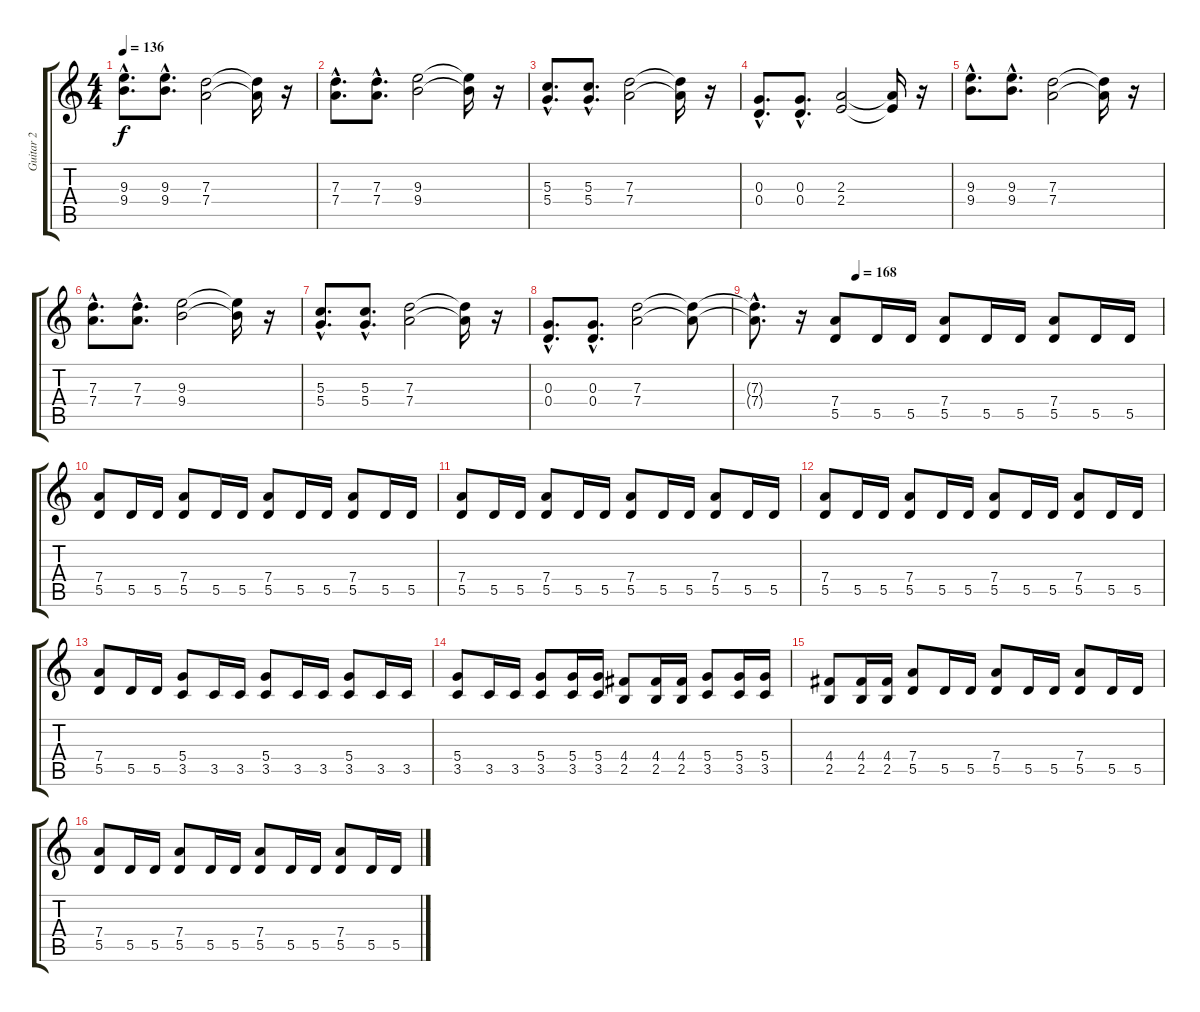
\track ("Guitar 2" "Guitar 2") {instrument distortionguitar}
\staff {score tabs}
\tuning (E4 B3 G3 D3 A2 E2) {hide}
\ts (4 4)
\tempo 136
\clef g2
\ks c
(9.3{hac} 9.4{hac}).8{d dy f} (9.3{hac} 9.4{hac}).8{d} (7.3 7.4).2 (7.3{t} 7.4{t}).16 r.16 |
(7.3{hac} 7.4{hac}).8{d} (7.3{hac} 7.4{hac}).8{d} (9.3 9.4).2 (9.3{t} 9.4{t}).16 r.16 |
(5.3{hac} 5.4{hac}).8{d} (5.3{hac} 5.4{hac}).8{d} (7.3 7.4).2 (7.3{t} 7.4{t}).16 r.16 |
(0.3{hac} 0.4{hac}).8{d} (0.3{hac} 0.4{hac}).8{d} (2.3 2.4).2 (2.3{t} 2.4{t}).16 r.16 |
(9.3{hac} 9.4{hac}).8{d} (9.3{hac} 9.4{hac}).8{d} (7.3 7.4).2 (7.3{t} 7.4{t}).16 r.16 |
(7.3{hac} 7.4{hac}).8{d} (7.3{hac} 7.4{hac}).8{d} (9.3 9.4).2 (9.3{t} 9.4{t}).16 r.16 |
(5.3{hac} 5.4{hac}).8{d} (5.3{hac} 5.4{hac}).8{d} (7.3 7.4).2 (7.3{t} 7.4{t}).16 r.16 |
(0.3{hac} 0.4{hac}).8{d} (0.3{hac} 0.4{hac}).8{d} (7.3 7.4).2 (7.3{t} 7.4{t}).8 |
\tempo (168 0.25)
(7.3{hac t} 7.4{hac t}).8{d} r.16 (7.4 5.5).8 5.5.16 5.5.16 (7.4 5.5).8 5.5.16 5.5.16 (7.4 5.5).8 5.5.16 5.5.16 |
(7.4 5.5).8 5.5.16 5.5.16 (7.4 5.5).8 5.5.16 5.5.16 (7.4 5.5).8 5.5.16 5.5.16 (7.4 5.5).8 5.5.16 5.5.16 |
(7.4 5.5).8 5.5.16 5.5.16 (7.4 5.5).8 5.5.16 5.5.16 (7.4 5.5).8 5.5.16 5.5.16 (7.4 5.5).8 5.5.16 5.5.16 |
(7.4 5.5).8 5.5.16 5.5.16 (7.4 5.5).8 5.5.16 5.5.16 (7.4 5.5).8 5.5.16 5.5.16 (7.4 5.5).8 5.5.16 5.5.16 |
(7.4 5.5).8 5.5.16 5.5.16 (5.4 3.5).8 3.5.16 3.5.16 (5.4 3.5).8 3.5.16 3.5.16 (5.4 3.5).8 3.5.16 3.5.16 |
(5.4 3.5).8 3.5.16 3.5.16 (5.4 3.5).8 (5.4 3.5).16 (5.4 3.5).16 (4.4 2.5).8 (4.4 2.5).16 (4.4 2.5).16 (5.4 3.5).8 (5.4 3.5).16 (5.4 3.5).16 |
(4.4 2.5).8 (4.4 2.5).16 (4.4 2.5).16 (7.4 5.5).8 5.5.16 5.5.16 (7.4 5.5).8 5.5.16 5.5.16 (7.4 5.5).8 5.5.16 5.5.16 |
(7.4 5.5).8 5.5.16 5.5.16 (7.4 5.5).8 5.5.16 5.5.16 (7.4 5.5).8 5.5.16 5.5.16 (7.4 5.5).8 5.5.16 5.5.16
